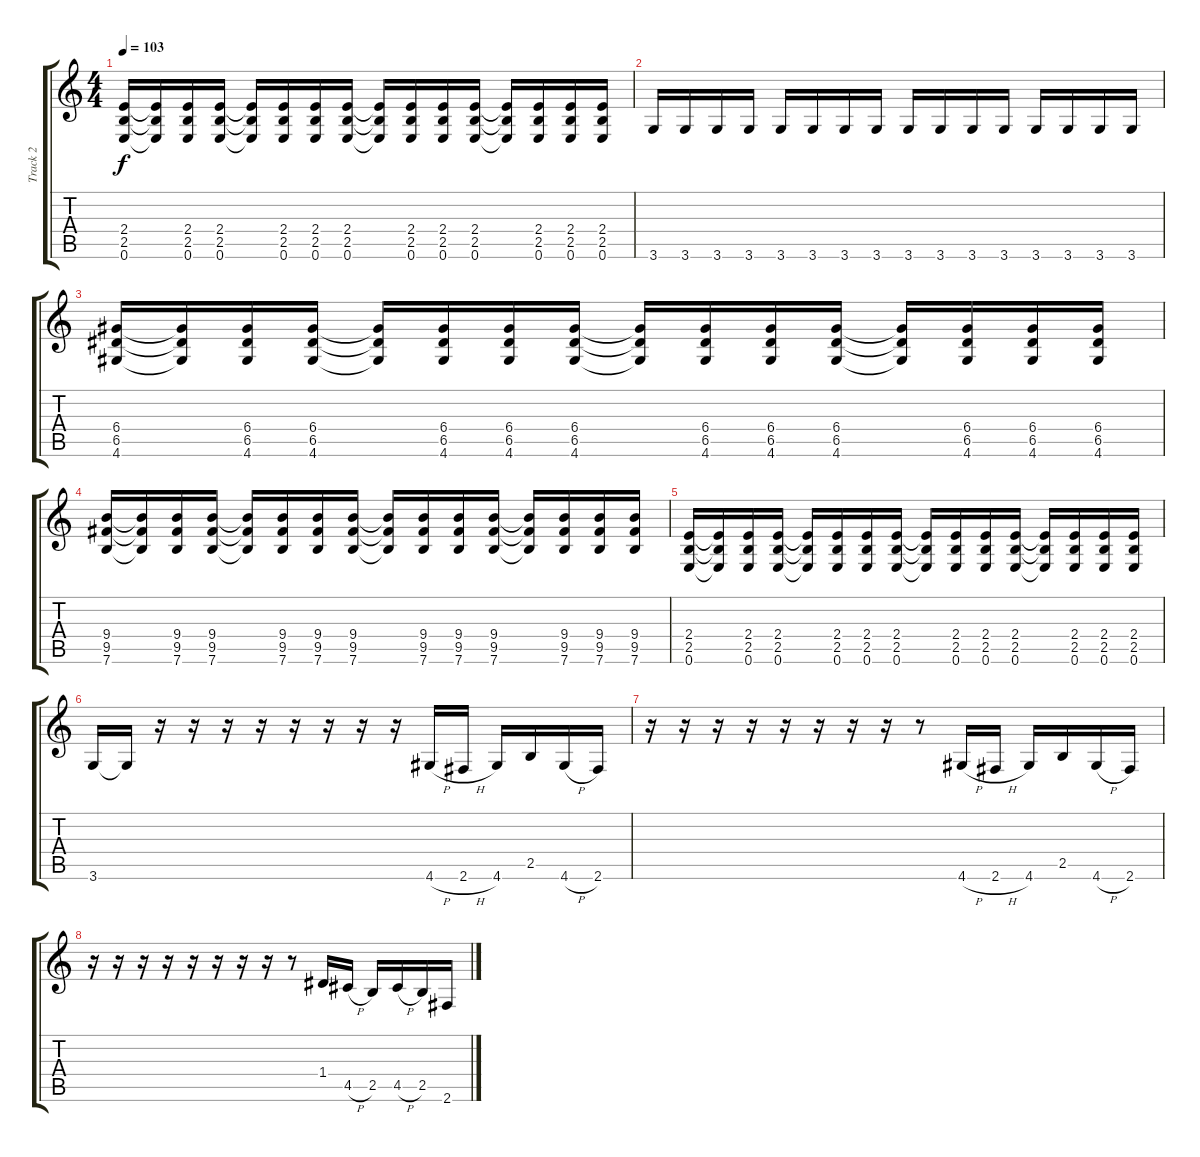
\track ("Track 2" "Track 2") {instrument distortionguitar}
\staff {score tabs}
\tuning (E4 B3 G3 D3 A2 E2) {hide}
\ts (4 4)
\tempo 103
\clef g2
\ks c
(2.4 2.5 0.6).16{dy f} (2.4{t} 2.5{t} 0.6{t}).16 (2.4 2.5 0.6).16 (2.4 2.5 0.6).16 (2.4{t} 2.5{t} 0.6{t}).16 (2.4 2.5 0.6).16 (2.4 2.5 0.6).16 (2.4 2.5 0.6).16 (2.4{t} 2.5{t} 0.6{t}).16 (2.4 2.5 0.6).16 (2.4 2.5 0.6).16 (2.4 2.5 0.6).16 (2.4{t} 2.5{t} 0.6{t}).16 (2.4 2.5 0.6).16 (2.4 2.5 0.6).16 (2.4 2.5 0.6).16 |
3.6.16 3.6.16 3.6.16 3.6.16 3.6.16 3.6.16 3.6.16 3.6.16 3.6.16 3.6.16 3.6.16 3.6.16 3.6.16 3.6.16 3.6.16 3.6.16 |
(6.4 6.5 4.6).16 (6.4{t} 6.5{t} 4.6{t}).16 (6.4 6.5 4.6).16 (6.4 6.5 4.6).16 (6.4{t} 6.5{t} 4.6{t}).16 (6.4 6.5 4.6).16 (6.4 6.5 4.6).16 (6.4 6.5 4.6).16 (6.4{t} 6.5{t} 4.6{t}).16 (6.4 6.5 4.6).16 (6.4 6.5 4.6).16 (6.4 6.5 4.6).16 (6.4{t} 6.5{t} 4.6{t}).16 (6.4 6.5 4.6).16 (6.4 6.5 4.6).16 (6.4 6.5 4.6).16 |
(9.4 9.5 7.6).16 (9.4{t} 9.5{t} 7.6{t}).16 (9.4 9.5 7.6).16 (9.4 9.5 7.6).16 (9.4{t} 9.5{t} 7.6{t}).16 (9.4 9.5 7.6).16 (9.4 9.5 7.6).16 (9.4 9.5 7.6).16 (9.4{t} 9.5{t} 7.6{t}).16 (9.4 9.5 7.6).16 (9.4 9.5 7.6).16 (9.4 9.5 7.6).16 (9.4{t} 9.5{t} 7.6{t}).16 (9.4 9.5 7.6).16 (9.4 9.5 7.6).16 (9.4 9.5 7.6).16 |
(2.4 2.5 0.6).16 (2.4{t} 2.5{t} 0.6{t}).16 (2.4 2.5 0.6).16 (2.4 2.5 0.6).16 (2.4{t} 2.5{t} 0.6{t}).16 (2.4 2.5 0.6).16 (2.4 2.5 0.6).16 (2.4 2.5 0.6).16 (2.4{t} 2.5{t} 0.6{t}).16 (2.4 2.5 0.6).16 (2.4 2.5 0.6).16 (2.4 2.5 0.6).16 (2.4{t} 2.5{t} 0.6{t}).16 (2.4 2.5 0.6).16 (2.4 2.5 0.6).16 (2.4 2.5 0.6).16 |
3.6.16 3.6{t}.16 r.16 r.16 r.16 r.16 r.16 r.16 r.16 r.16 4.6{h}.16 2.6{h}.16 4.6.16 2.5.16 4.6{h}.16 2.6.16 |
r.16 r.16 r.16 r.16 r.16 r.16 r.16 r.16 r.8 4.6{h}.16 2.6{h}.16 4.6.16 2.5.16 4.6{h}.16 2.6.16 |
r.16 r.16 r.16 r.16 r.16 r.16 r.16 r.16 r.8 1.4.16 4.5{h}.16 2.5.16 4.5{h}.16 2.5.16 2.6.16
